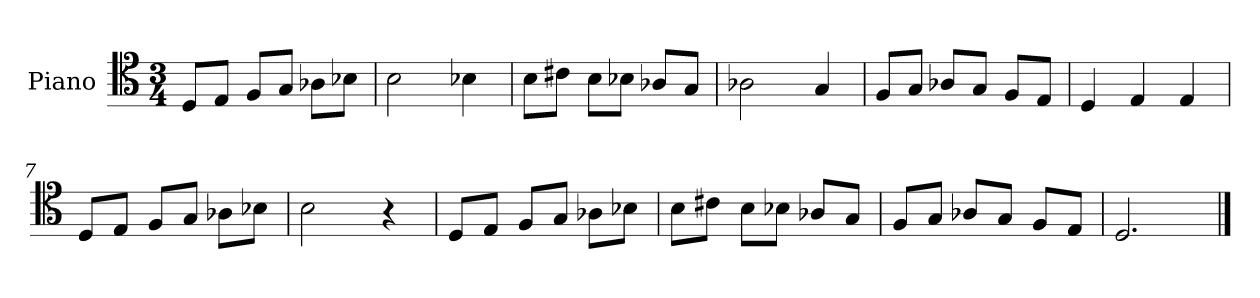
**kern
*part1
*staff1
*I"Piano
*I'Pno
*clefC4
*k[]
*M3/4
=1
8D/L
8E/J
8F/L
8G/J
8A-X\L
8B-X\J
=2
2B\
4B-X\
=3
8B\L
8c#X\J
8B\L
8B-X\J
8A-X/L
8G/J
=4
2A-X\
4G/
=5
8F/L
8G/J
8A-X/L
8G/J
8F/L
8E/J
=6
4D/
4E/
4E/
=7
8D/L
8E/J
8F/L
8G/J
8A-X\L
8B-X\J
=8
2B\
4r
=9
8D/L
8E/J
8F/L
8G/J
8A-X\L
8B-X\J
=10
8B\L
8c#X\J
8B\L
8B-X\J
8A-X/L
8G/J
=11
8F/L
8G/J
8A-X/L
8G/J
8F/L
8E/J
=12
2.D/
==
*-
